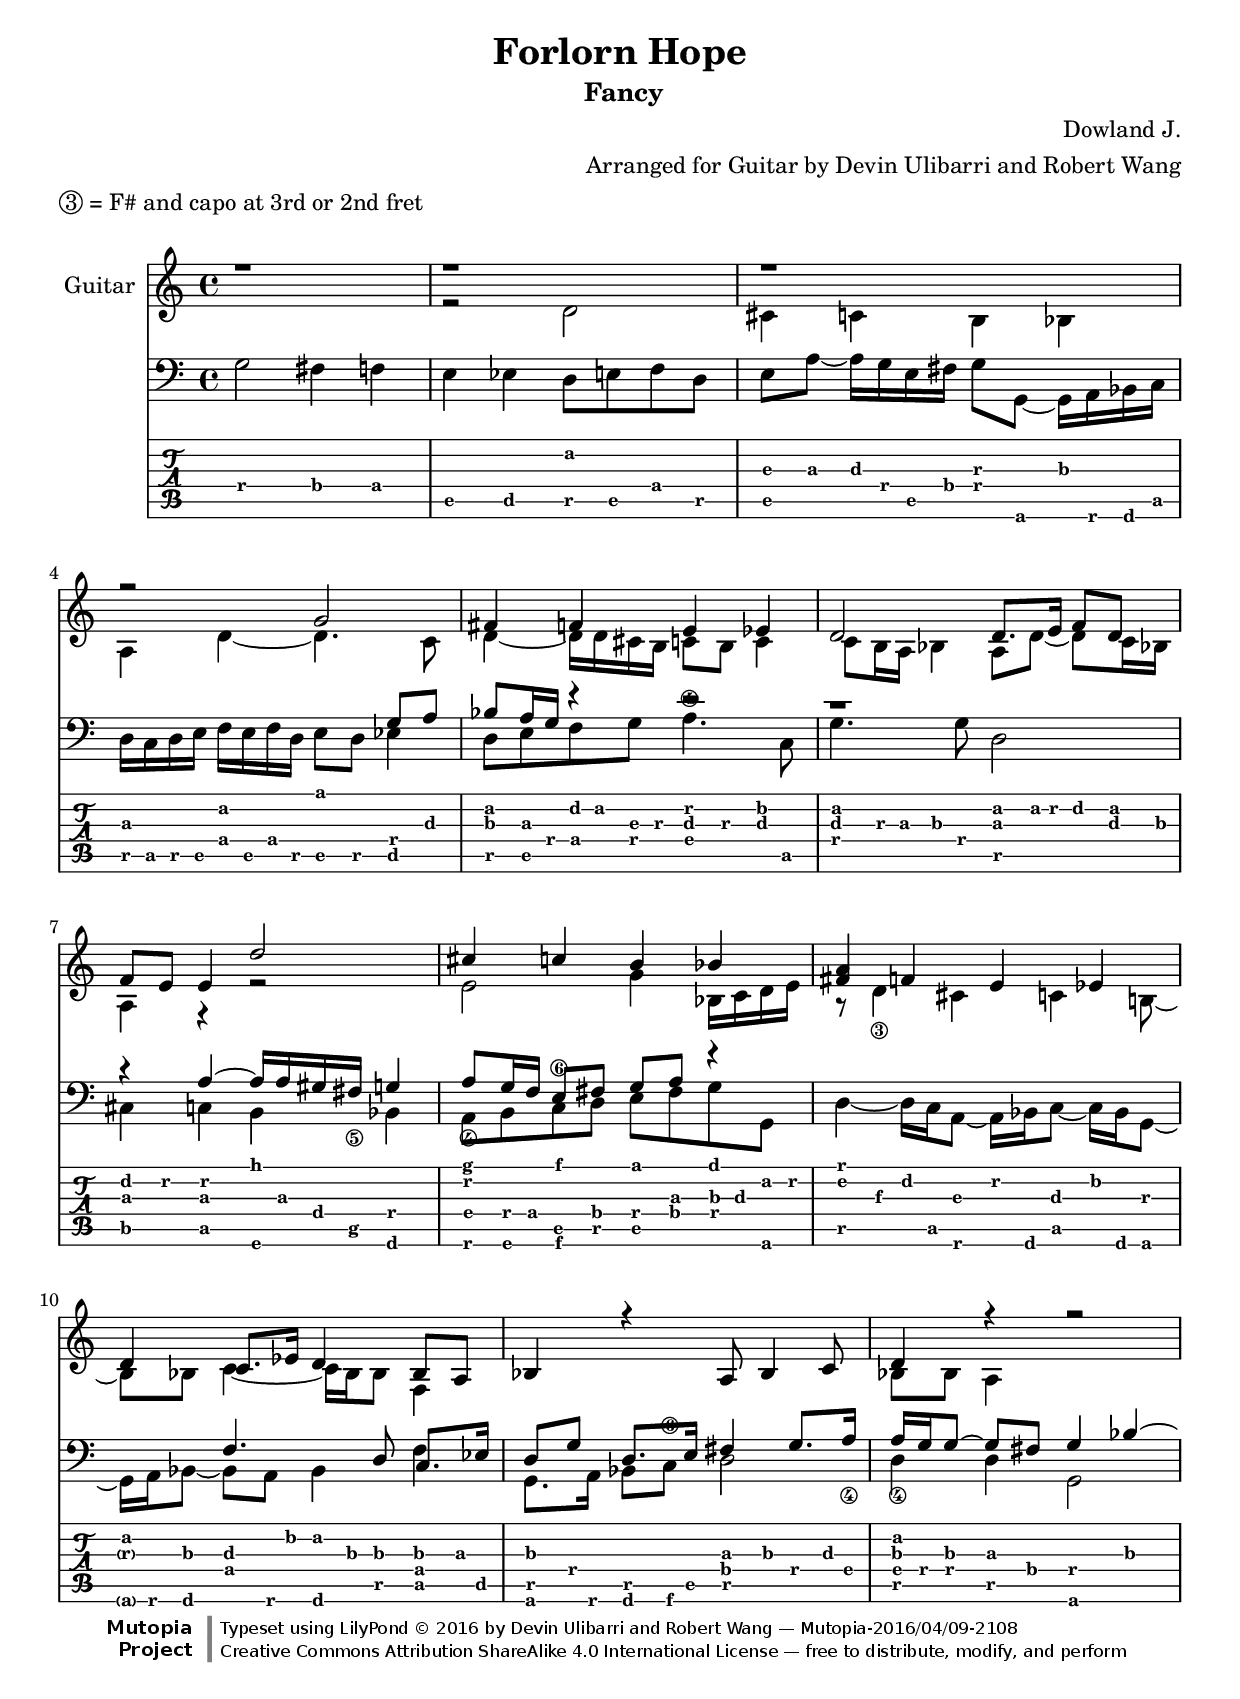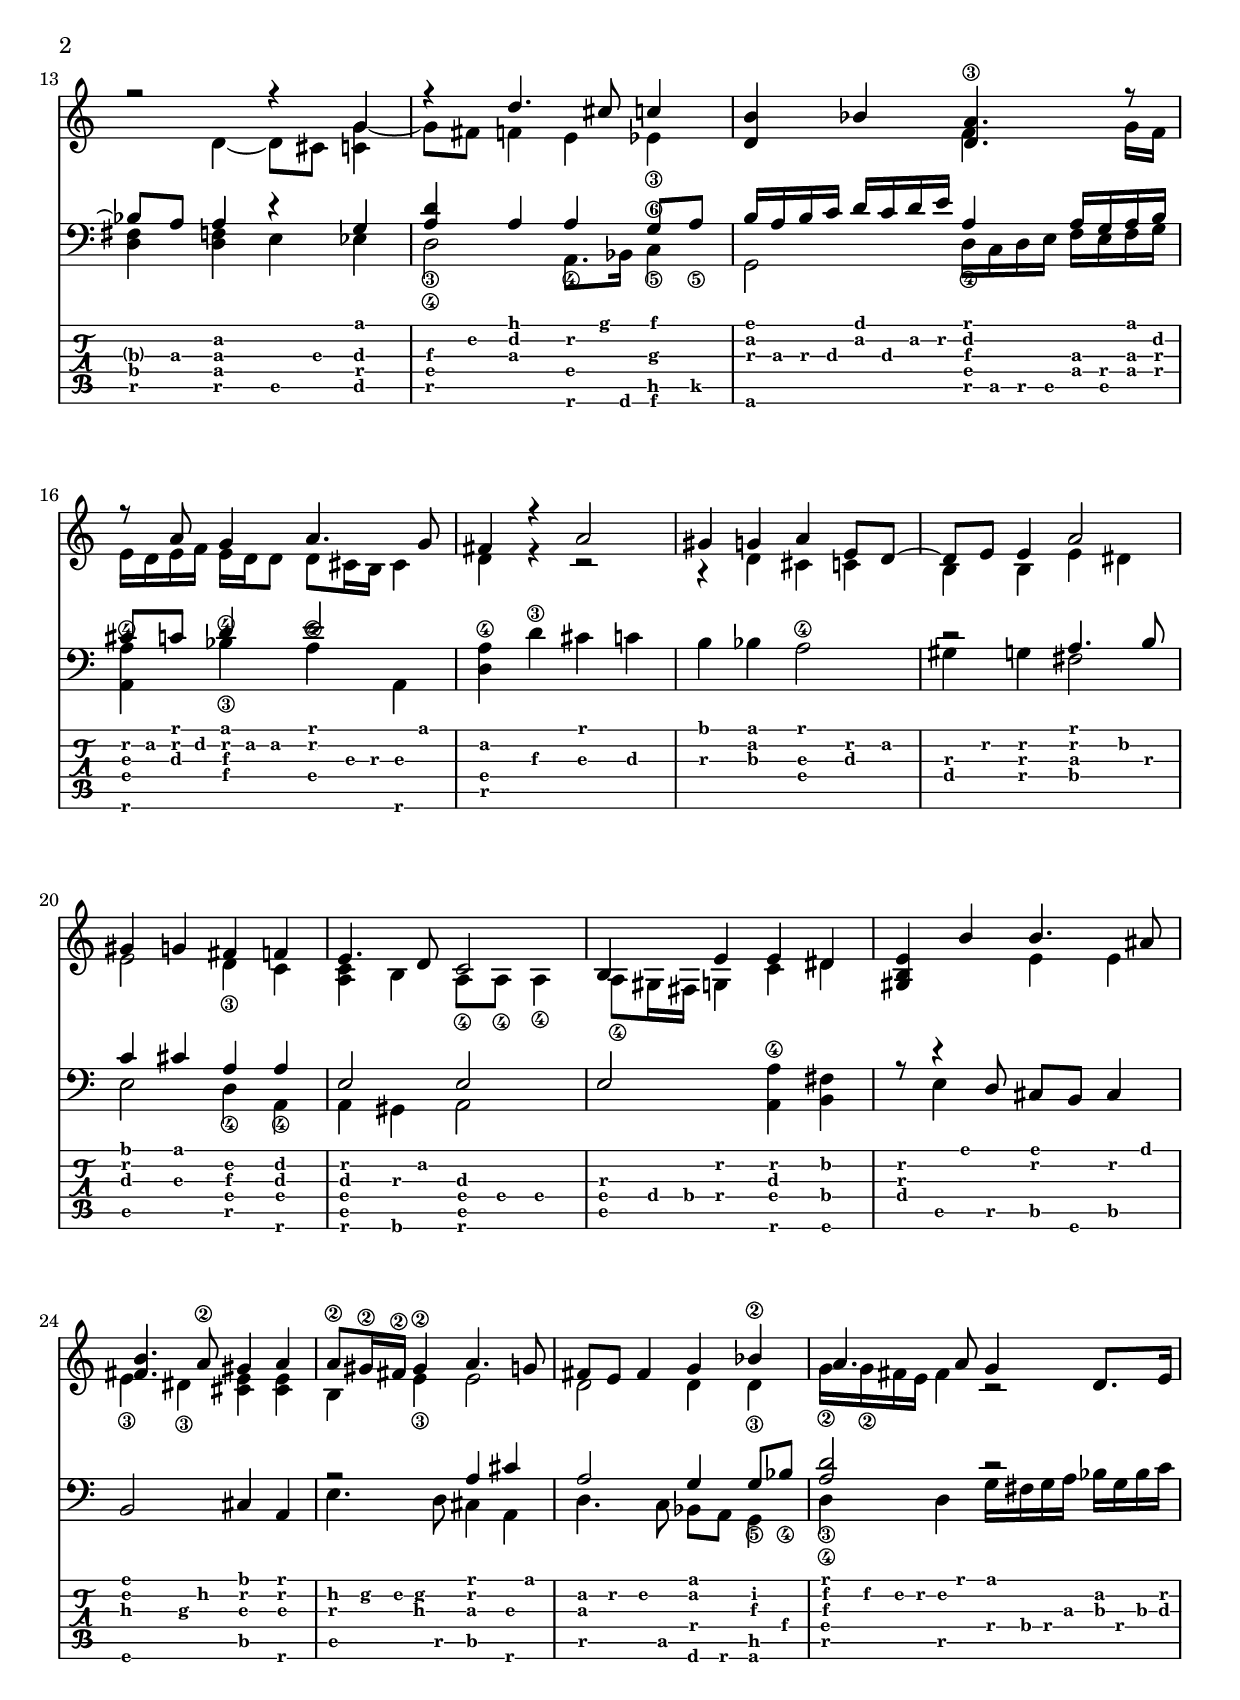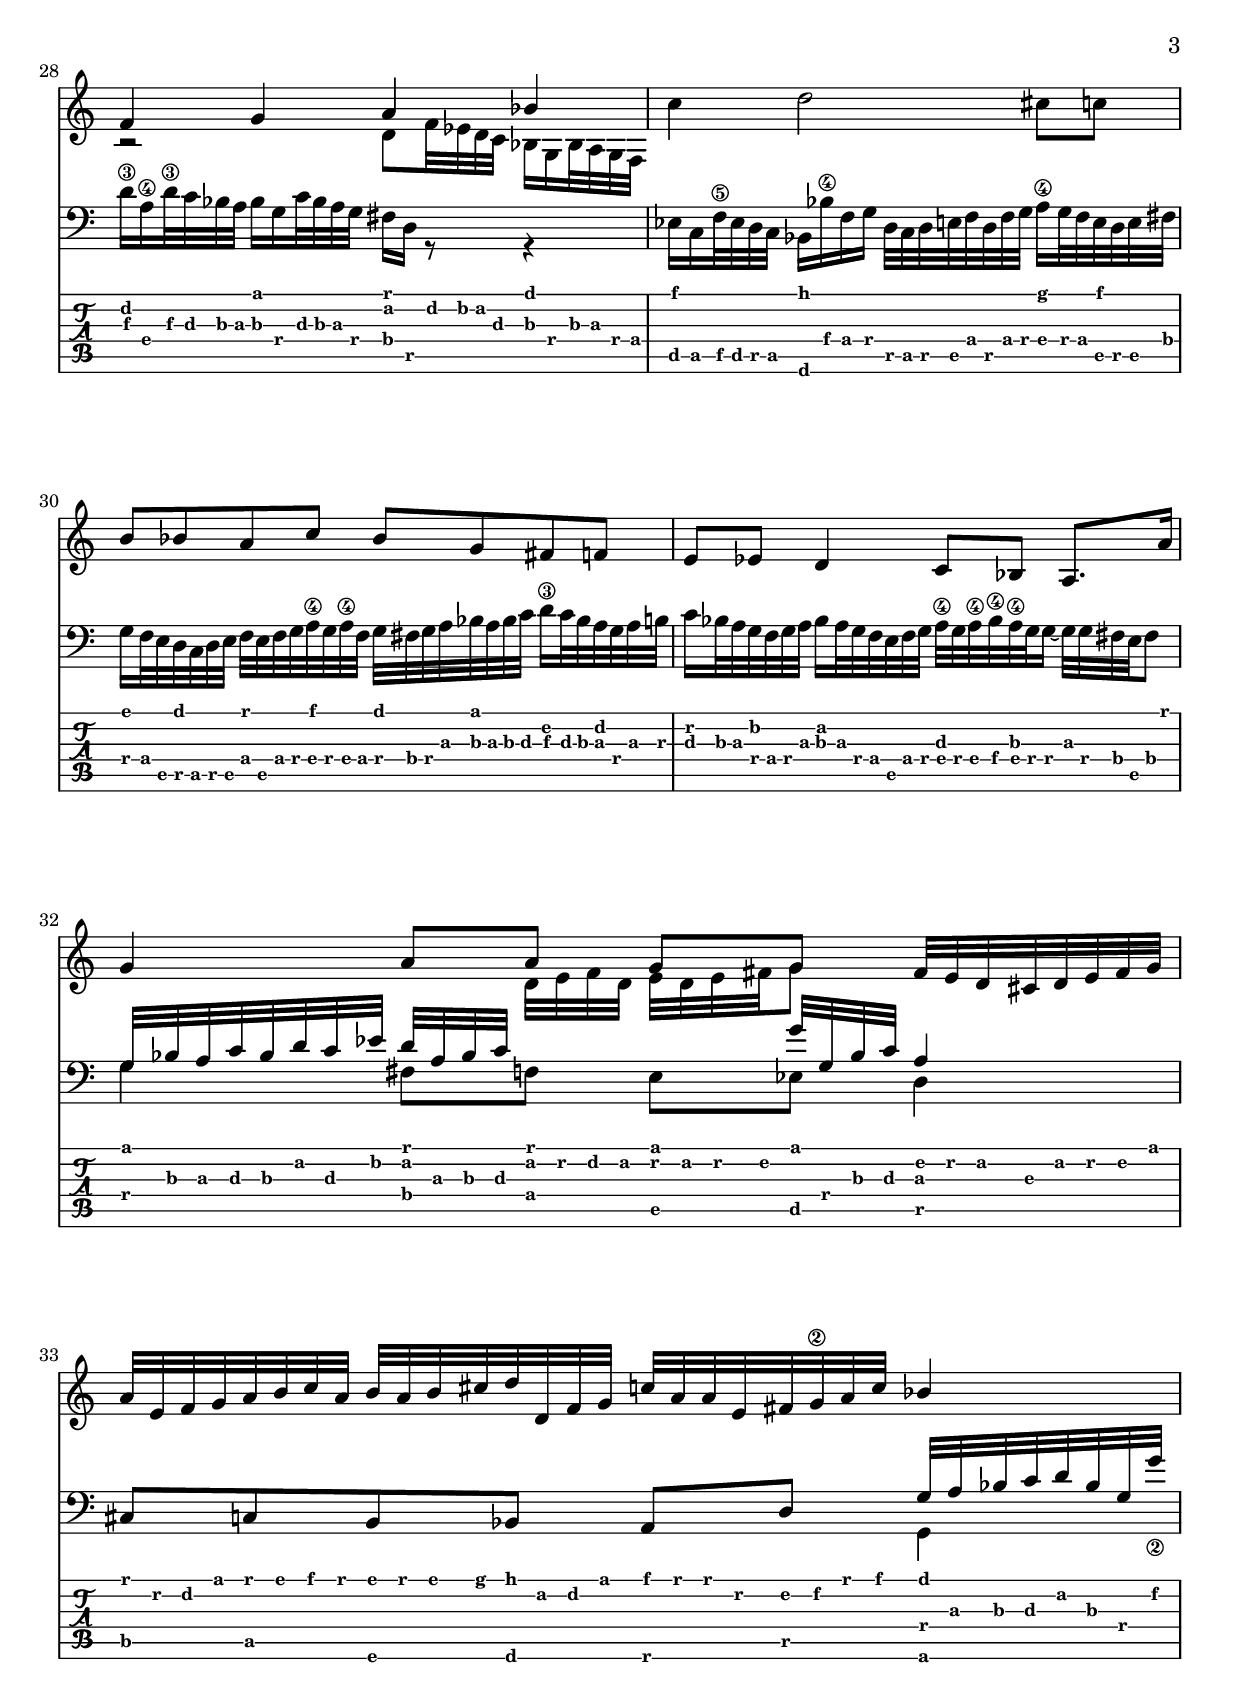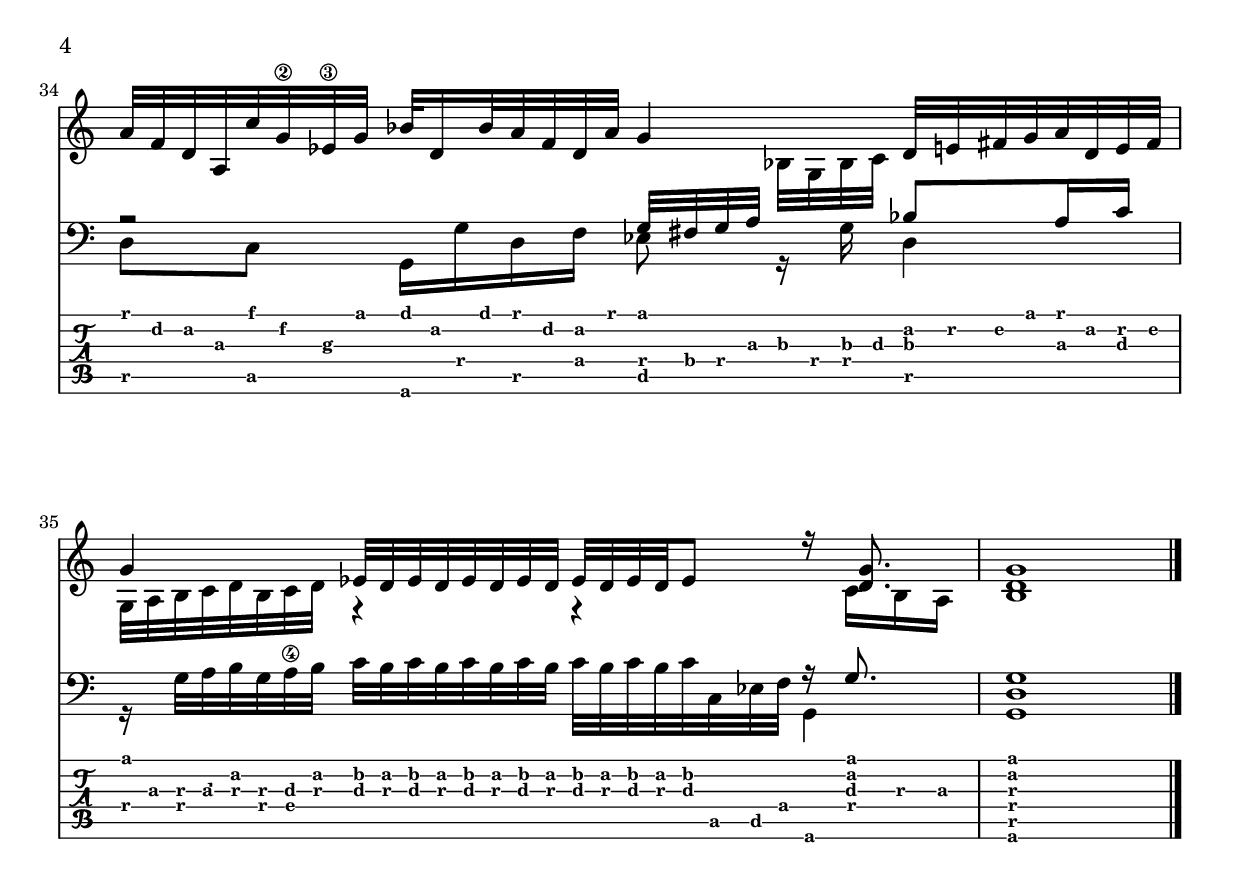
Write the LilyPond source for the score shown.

\version "2.18.2"

\header {
  title = "Forlorn Hope"
  subtitle = " Fancy"
  composer = "Dowland J."
  piece = \markup { \circle 3 = "F#" and capo at 3rd or 2nd fret } % tune g down 1/2 step to f#, then capo at 3rd fret
  arranger = "Arranged for Guitar by Devin Ulibarri and Robert Wang"
  opus = ""
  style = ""
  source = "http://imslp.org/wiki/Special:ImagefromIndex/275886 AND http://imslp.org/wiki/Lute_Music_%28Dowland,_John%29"
  date = "2016-08-15"
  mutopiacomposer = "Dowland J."
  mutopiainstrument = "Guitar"
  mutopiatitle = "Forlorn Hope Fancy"
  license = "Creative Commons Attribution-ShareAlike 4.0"
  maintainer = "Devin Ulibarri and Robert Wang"
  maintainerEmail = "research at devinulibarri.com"

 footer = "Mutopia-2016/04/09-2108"
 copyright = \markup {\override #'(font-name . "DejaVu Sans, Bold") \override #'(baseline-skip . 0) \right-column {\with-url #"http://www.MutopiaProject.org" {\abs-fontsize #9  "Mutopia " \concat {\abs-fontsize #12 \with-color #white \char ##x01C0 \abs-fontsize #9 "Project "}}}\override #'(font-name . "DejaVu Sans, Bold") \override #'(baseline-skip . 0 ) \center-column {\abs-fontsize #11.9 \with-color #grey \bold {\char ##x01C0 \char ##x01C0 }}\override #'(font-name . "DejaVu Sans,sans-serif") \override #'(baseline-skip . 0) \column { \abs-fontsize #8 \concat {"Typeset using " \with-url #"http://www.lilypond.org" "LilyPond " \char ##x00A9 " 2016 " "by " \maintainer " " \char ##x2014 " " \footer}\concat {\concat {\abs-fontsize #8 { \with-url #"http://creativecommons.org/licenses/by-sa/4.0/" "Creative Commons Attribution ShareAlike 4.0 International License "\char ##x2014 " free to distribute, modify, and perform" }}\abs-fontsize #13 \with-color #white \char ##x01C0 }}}
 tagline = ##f
}

\paper {
  % add space between composer/opus markup and first staff
  markup-system-spacing #'padding = #3
  % add a little space between composer and opus
  markup-markup-spacing #'padding = #1.2
  top-margin = #8
  bottom-margin = #12
}

mbreak = {} % { \break }
global = {
  \time 4/4
  \key c \major
}

%% C with slash -------------------------------
cWithSlash = \markup {
  \combine \roman C \translate #'(0.6 . -0.4) \draw-line #'(0 . 2.0)
}
%% Span -----------------------------------
%% Syntax: \bbarre #"text" { notes } - text = any number of box
bbarre =
#(define-music-function (barre location str music) (string? ly:music?)
   (let ((elts (extract-named-music music '(NoteEvent EventChord))))
     (if (pair? elts)
         (let ((first-element (first elts))
               (last-element (last elts)))
           (set! (ly:music-property first-element 'articulations)
                 (cons (make-music 'TextSpanEvent 'span-direction -1)
                       (ly:music-property first-element 'articulations)))
           (set! (ly:music-property last-element 'articulations)
                 (cons (make-music 'TextSpanEvent 'span-direction 1)
                       (ly:music-property last-element 'articulations))))))
   #{
       \once \override TextSpanner.font-size = #-2
       \once \override TextSpanner.font-shape = #'upright
       \once \override TextSpanner.staff-padding = #3
       \once \override TextSpanner.style = #'line
       \once \override TextSpanner.to-barline = ##f
       \once \override TextSpanner.bound-details =
            #`((left
                (text . ,#{ \markup { \draw-line #'( 0 . -.5) } #})
                (Y . 0)
                (padding . 0.25)
                (attach-dir . -2))
               (right
                (text . ,#{ \markup { \cWithSlash #str } #})
                (Y . 0)
                (padding . 0.25)
                (attach-dir . 2)))
%% uncomment this line for make full barred
      % \once \override TextSpanner.bound-details.left.text = \markup{"B" #str}
      $music
   #})

#(define RH rightHandFinger)

upperVoice = \relative c'' {
  \voiceOne
  \slurDown
  \override TextSpanner.bound-details.left.stencil-align-dir-y = #CENTER
  \override TextSpanner.dash-fraction = #0.3
  \override TextSpanner.dash-period = #1
  r1 |
  r |
  r |
  r2 g |
  fis4 f e ees |
  d2 d8. e16 f8 d |
  f e e4 d'2 |
  cis4 c b bes |
  <fis a> f e ees |
  d c8. ees16 d4 bes8 a |
  bes4 r a8 bes4 c8 |
  d4 r r2 |
  r2 r4 g |
  r4 d'4. cis8 c4 | 
  <d, b'> bes' <d,-\3 a'>4. r8 |
  r a' g4 a4. g8 |
  fis4 r a2 |
  gis4 g a e8 d~ |
  d e e4 a2 |
  gis4 g fis f |
  e4. d8 c2 |
  b4 e e dis |
  <gis, b e> b' b4. ais8
  <fis b>4. a8-\2 gis4 a |
  a8-\2 gis16-\2 fis-\2 gis4-\2 a4. g8 | 
  fis8 e fis4 g bes-\2 |
  a4. a8 g4 d8. e16 |
  f4 g a bes |
  s1 |
  b8 bes a c bes g fis f |
  e ees d4 c8 bes a8. a'16 |
  g4 a8 a g g fis32 e d cis d e fis g |
  a e f g a b c a b a b cis d d, f g c a a e fis g-\2 a c bes4 |
  a32 f d a c' g-\2 ees-\3 g bes d,16 bes'32 a f d a' g4 d32 e fis g a d, e fis |
  g4 ees32 d ees d ees d ees d ees d ees d ees8 r16 <d g>8. |
  g1 |
  \bar "|."
}


lowerVoice = \relative c {
  \voiceFour
  \slurDown
  \override TextSpanner.bound-details.left.stencil-align-dir-y = #CENTER
  \override TextSpanner.dash-fraction = #0.3
  \override TextSpanner.dash-period = #1
  \stemDown
  g'2 fis4 f | 
  e ees d8 e f d |
  e a~ a16 g e fis g8 g,~ g16 a bes c | 
  d c d e f e f d e8 d ees4 |
  d8 e f g a4.-\4 c,8 | %measure 5
  g'4. g8 d2 |
  cis4 c b bes | 
  a8 b c-\6 d e fis g g, |
  d'4~ d16 c a8~ a16 bes c8~ c16 bes g8~ | 
  g16 a bes8~ bes a bes4 f' | %measure 10; This last note is octave lower in original: g16 a bes8~ bes a bes4 f
  g,8. a16 bes8 c-\6 d2 | 
  d4 d g,2 |
 < fis' d>4 <f d> e ees | %all notes from fis to d (next measure) were originally one octave below
  d2 a8. bes16 c4-\6 | 
  g2 d'16 c d e f e f g | %measure 15
  <a-\4 a,>4 bes-\4 a-\4 a, | 
  <d a'-\4> d'-\3 cis c | 
  b bes a2-\4 |
  gis4 g fis2 | 
  e2 d4 a | %measure 20
  a gis a2 | 
  s2 <a a'-\4>4 <b fis'> |
  s8 e4 s8 s2 | 
  s1 |
  e4. d8 cis4 a | %measure 25
  d4. c8 bes a g4 |
  d' d g16 fis g a bes g bes c | 
  d-\3 a-\4 d32-\3 c bes a bes16 g c32 bes a g fis16 d r8 r4 |
  ees16 c f32-\5 ees d c bes16 bes'-\4 f g d32 c d e f d f g a16-\4 g32 f e d e fis | 
  g16 f32 e d c d e f e f g a-\4 g a-\4 f g fis g a bes a bes c d16-\3 c32 bes a g a b | %measure 30
  c16 bes32 a g f g a bes16 a32 g f e f g a-\4 g a-\4 bes-\4 a-\4 g g16~ g32 g fis e fis8 |
  g4 fis8 f e ees d4 | 
  s2 s4 g, |
  d'8 c g16 g' d f ees8 r16 g d4 |
  r16 g32 a b g a-\4 b c b c b c b c b c b c b c c, ees f g,4 | %measure 35
  g1 |
}

middleUpperVoice = \relative c' {
  \voiceTwo
  \set stringNumberOrientations = #'(down)
  \set fingeringOrientations = #'(down)
  \override TextSpanner.bound-details.left.stencil-align-dir-y = #CENTER
  \override TextSpanner.font-size = #-5
  \override TextSpanner.dash-fraction = #0.3
  \override TextSpanner.dash-period = #1
  \slurUp
  s1 |
  r2 d2 |
  cis4 c b bes |
  a4 d~ d4. c8 |
  d4~ d16 d cis b c8 b c4 | %measure 5
  c8 b16 a bes4 a8 d~ d c16 bes! |
  a4 r4 r2 |
  e'2 g4 bes,16 c d e |
  r8 d4-\3 cis c b!8~ |
  b8 bes c4~ c16 bes bes8 f4 |
  s1 |
  bes8 bes a4 s2 |
  s4 d4~ d8 cis <c g'>4~ |
  g'8 fis f4 e ees-\3 |
  s s f s8 g16 f |
  e16 d e f e d d8 d cis16 b cis4 |
  d r r2 |
  r4 d cis c |
  b b e dis |
  e2 d4-\3 c |
  <a c> b a8-\4 a-\4 a4-\4 |
  a8-\4 gis16 fis g4 c dis |
  s2 e4 e |
  e-\3 dis-\3 <cis e> <cis e> |
  b e-\3 e2 |
  d2 d4 d-\3 |
  g16-\2 g-\2 fis e fis4 r2 |
  r2 d8 f32 ees d c bes16 g bes32 a g f |
  c''4 d2 cis8 c |
  s1 |
  s1 |
  s4 s8 d,32 e f d e d e fis g8 s4 |
  s1|
  s2 s8 bes,32 g bes c s4 |
  g32 a b c d b c d r4 r4 s16 c b a |
  <b d>1 |
}

middleLowerVoice = \relative c' {
  \voiceThree
  \set stringNumberOrientations = #'(down)
  \set fingeringOrientations = #'(down)
  \override TextSpanner.bound-details.left.stencil-align-dir-y = #CENTER
  \override TextSpanner.font-size = #-5
  \override TextSpanner.dash-fraction = #0.3
  \override TextSpanner.dash-period = #1
  \slurUp
  s1 |
  s1 |
  s1 |
  s2 s4 g8 a |
  bes8 a16 g r4 r2 | %measure 5
  r1 |
  r4 a4~ a16 a gis fis-\5 g4 |
  a8-\4 g16 f e8 fis g a r4 |
  s1 |
  s4 f4. d8 c8. ees16 |
  d8 g d8. e16 fis4 g8. a16-\4 |
  a-\4 g g8~ g fis g4 bes~ |
  bes8 a a4 r g |
  <a-\4 d-\3> a a-\4 g8-\5 a-\5 |
  b16 a b c d c d e a,4-\4 a16 g a b |
  cis8 c d4-\3 e2 |
  s1 |
  s1 |
  r2 a,4. b8 |
  c4 cis a-\4 a-\4 |
  e2 e |
  e2 s |
  r8 r4 d8 cis b cis4 |
  b2 cis4 a | 
  r2 a'4 cis |
  a2 g4 g8-\5 bes-\4 |
  <a-\4 d-\3>2 r2 |
  s1 |
  s1 |
  s1 |
  s1 |
  g32 bes a c bes d c ees d a bes c s4 g'32 g, bes c a4 |
  cis,8 c b bes a d g32 a bes c d bes g g'-\2 |
  r2 g,32 fis g a s8 bes a16 c |
  s2 s4 r16 g8. |
  <d g>1 |
}

\score {
  <<
    \new Staff = "Guitar" \with {
      midiInstrument = #"acoustic guitar (nylon)"
      instrumentName = #"Guitar"

      
%      \override StringNumber #'stencil = ##f
    } <<
      \global
      \clef "treble"

      \context Voice = "upperVoice" \upperVoice
      \context Voice = "middleUpperVoice" \middleUpperVoice
    
      
      
    >>
%%{
    % tabs are not completely developed
    
    \new Staff = "Guitar Bass" \with {
    }
      <<
      \clef "bass"
      
      \context Voice = "middleLowerVoice" \middleLowerVoice
      \context Voice = "lowerVoice" \lowerVoice
      
      >>
    
    \new TabStaff = "Guitar tabs" \with {
      tablatureFormat = #fret-letter-tablature-format
      stringTunings = \stringTuning <g, c f a d' g'>
     % additionalBassStrings = \stringTuning <c, d, e, fis, g,>
      fretLabels = #'("a" "b" "r" "d" "e" "f" "g" "h" "i" "k")
    } <<
      \clef "tab"
      \global
      \context TabVoice = "upperVoice" \upperVoice
      \context TabVoice = "middleUpperVoice" \middleUpperVoice
      \context TabVoice = "middleLowerVoice" \middleLowerVoice
      \context TabVoice = "lowerVoice" \lowerVoice
    >>
%}
  >>
  \layout {
      \context {
      \Score
    }
  }
  \midi {
    \context { \TabStaff \remove "Staff_performer" }
    \tempo 4 = 74
  }
}
